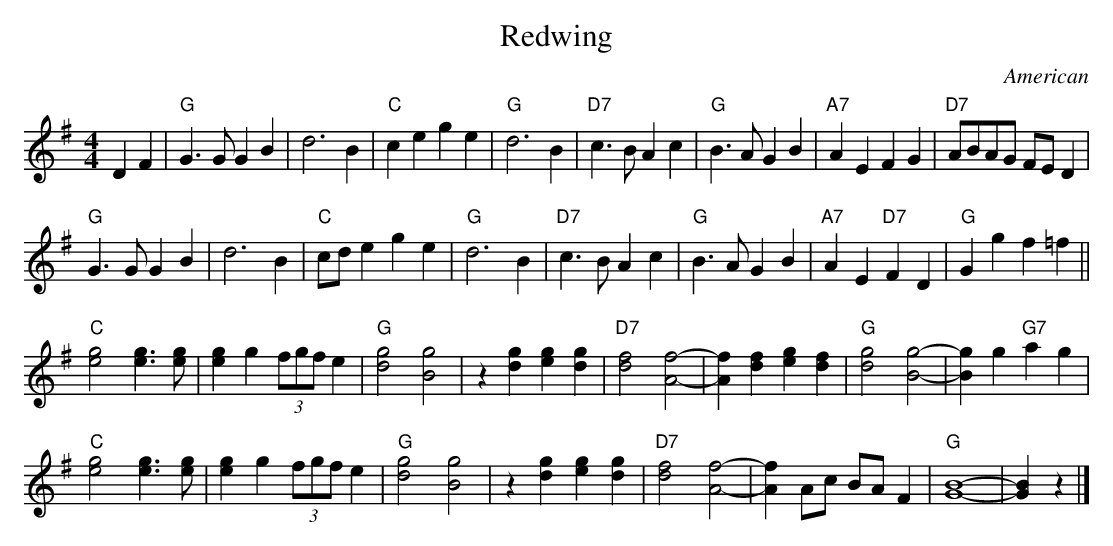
X:1
T:Redwing
M:4/4
L:1/4
C:American
K:G
DF|"G"G>GGB|d3B|"C"cege|"G"d3B|"D7"c>BAc|"G"B>AGB|"A7"AEFG|"D7"A/B/A/G/ F/E/D|
"G"G>GGB|d3B|"C"c/d/ege|"G"d3B|"D7"c>BAc|"G"B>AGB|"A7"AE"D7"FD|"G"Ggf=f||
"C"[e2g2][eg]>[eg]|[eg]g(3f/g/f/e|"G"[d2g2][B2g2]|z[dg][eg][dg]|"D7"[d2f2][A2f2]-|[Af][df][eg][df]|"G"[d2g2][B2g2]-|[Bg] g"G7"ag|
"C"[e2g2][eg]>[eg]|[eg]g(3f/g/f/e|"G"[d2g2][B2g2]|z[dg][eg][dg]|"D7"[d2f2][A2f2]-|[Af]A/c/ B/A/F|"G"[B4G4]-|[BG]z|]
